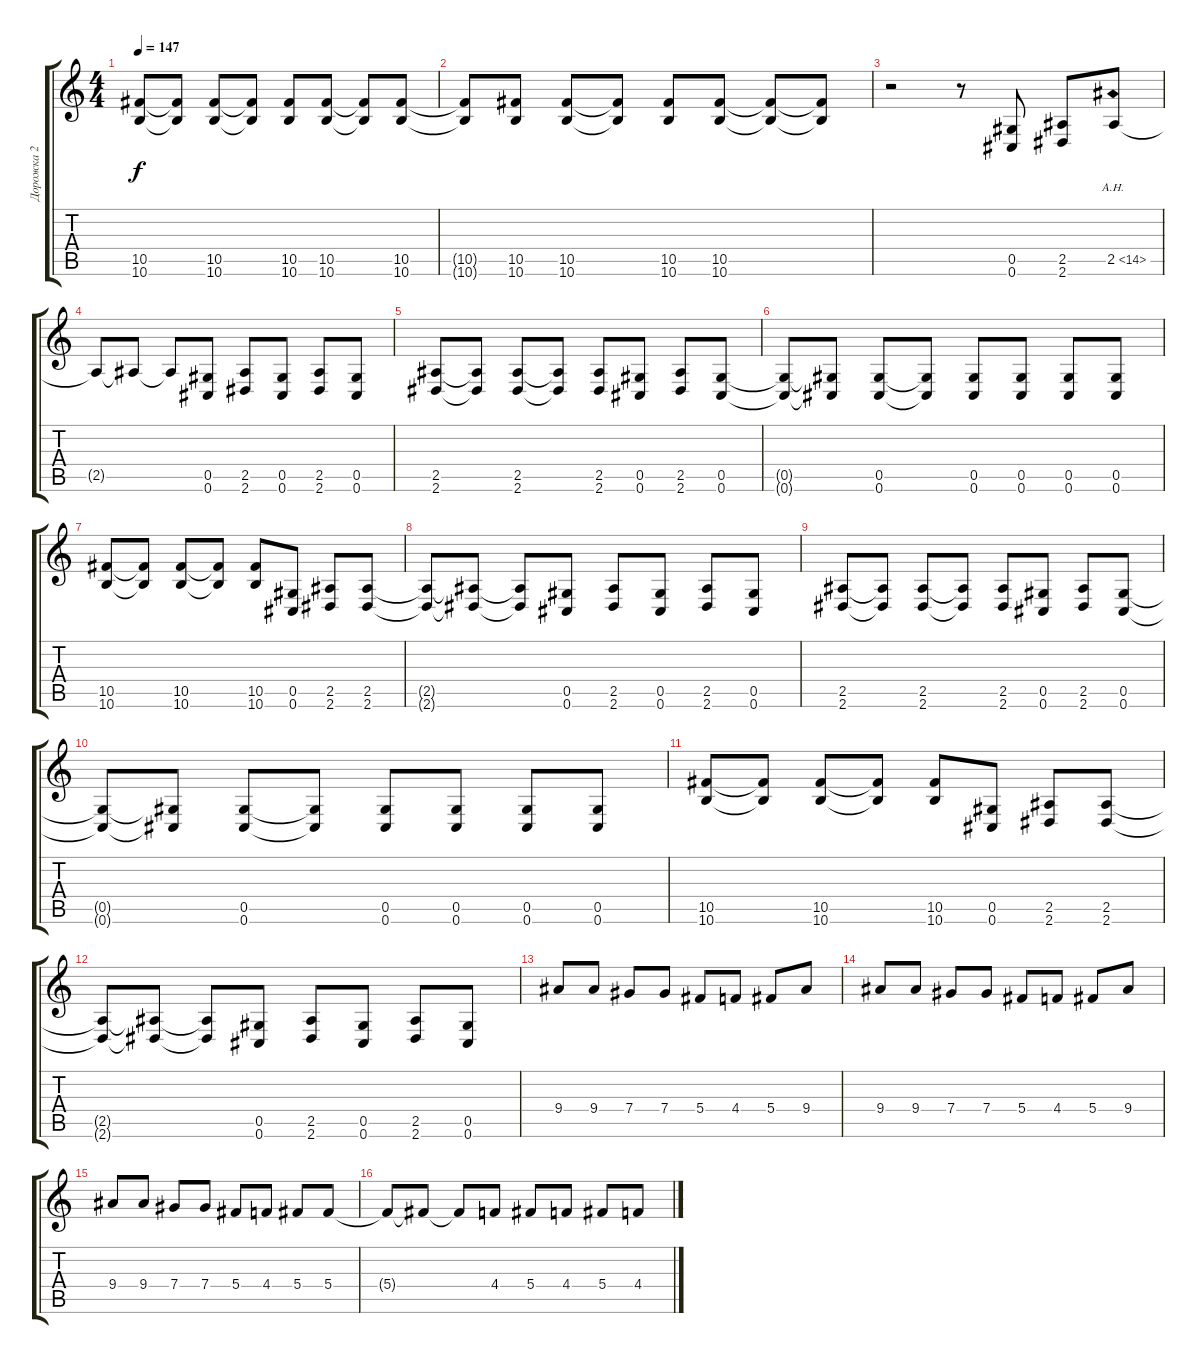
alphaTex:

\track ("Дорожка 2" "Дорожка 2") {instrument distortionguitar}
\staff {score tabs}
\tuning (Eb4 Bb3 Gb3 Db3 Ab2 Db2) {hide}
\ts (4 4)
\tempo 147
\clef g2
\ks c
(10.5 10.6).8{dy f} (10.5{t} 10.6{t}).8 (10.5 10.6).8 (10.5{t} 10.6{t}).8 (10.5 10.6).8 (10.5 10.6).8 (10.5{t} 10.6{t}).8 (10.5 10.6).8 |
(10.5{t} 10.6{t}).8 (10.5 10.6).8 (10.5 10.6).8 (10.5{t} 10.6{t}).8 (10.5 10.6).8 (10.5 10.6).8 (10.5{t} 10.6{t}).8 (10.5{t} 10.6{t}).8 |
r.2 r.8 (0.5 0.6).8 (2.5 2.6).8 2.5{ah 12}.8{instrument distortionguitar} |
2.5{t}.8 2.5{t}.8 2.5{t}.8 (0.5 0.6).8{instrument distortionguitar} (2.5 2.6).8 (0.5 0.6).8 (2.5 2.6).8 (0.5 0.6).8 |
(2.5 2.6).8 (2.5{t} 2.6{t}).8 (2.5 2.6).8 (2.5{t} 2.6{t}).8 (2.5 2.6).8 (0.5 0.6).8 (2.5 2.6).8 (0.5 0.6).8 |
(0.5{t} 0.6{t}).8 (0.5{t} 0.6{t}).8 (0.5 0.6).8 (0.5{t} 0.6{t}).8 (0.5 0.6).8 (0.5 0.6).8 (0.5 0.6).8 (0.5 0.6).8 |
(10.5 10.6).8 (10.5{t} 10.6{t}).8 (10.5 10.6).8 (10.5{t} 10.6{t}).8 (10.5 10.6).8 (0.5 0.6).8 (2.5 2.6).8 (2.5 2.6).8 |
(2.5{t} 2.6{t}).8 (2.5{t} 2.6{t}).8 (2.5{t} 2.6{t}).8 (0.5 0.6).8 (2.5 2.6).8 (0.5 0.6).8 (2.5 2.6).8 (0.5 0.6).8 |
(2.5 2.6).8 (2.5{t} 2.6{t}).8 (2.5 2.6).8 (2.5{t} 2.6{t}).8 (2.5 2.6).8 (0.5 0.6).8 (2.5 2.6).8 (0.5 0.6).8 |
(0.5{t} 0.6{t}).8 (0.5{t} 0.6{t}).8 (0.5 0.6).8 (0.5{t} 0.6{t}).8 (0.5 0.6).8 (0.5 0.6).8 (0.5 0.6).8 (0.5 0.6).8 |
(10.5 10.6).8 (10.5{t} 10.6{t}).8 (10.5 10.6).8 (10.5{t} 10.6{t}).8 (10.5 10.6).8 (0.5 0.6).8 (2.5 2.6).8 (2.5 2.6).8 |
(2.5{t} 2.6{t}).8 (2.5{t} 2.6{t}).8 (2.5{t} 2.6{t}).8 (0.5 0.6).8 (2.5 2.6).8 (0.5 0.6).8 (2.5 2.6).8 (0.5 0.6).8 |
9.4.8 9.4.8 7.4.8 7.4.8 5.4.8 4.4.8 5.4.8 9.4.8 |
9.4.8 9.4.8 7.4.8 7.4.8 5.4.8 4.4.8 5.4.8 9.4.8 |
9.4.8 9.4.8 7.4.8 7.4.8 5.4.8 4.4.8 5.4.8 5.4.8 |
5.4{t}.8 5.4{t}.8 5.4{t}.8 4.4.8 5.4.8 4.4.8 5.4.8 4.4.8
